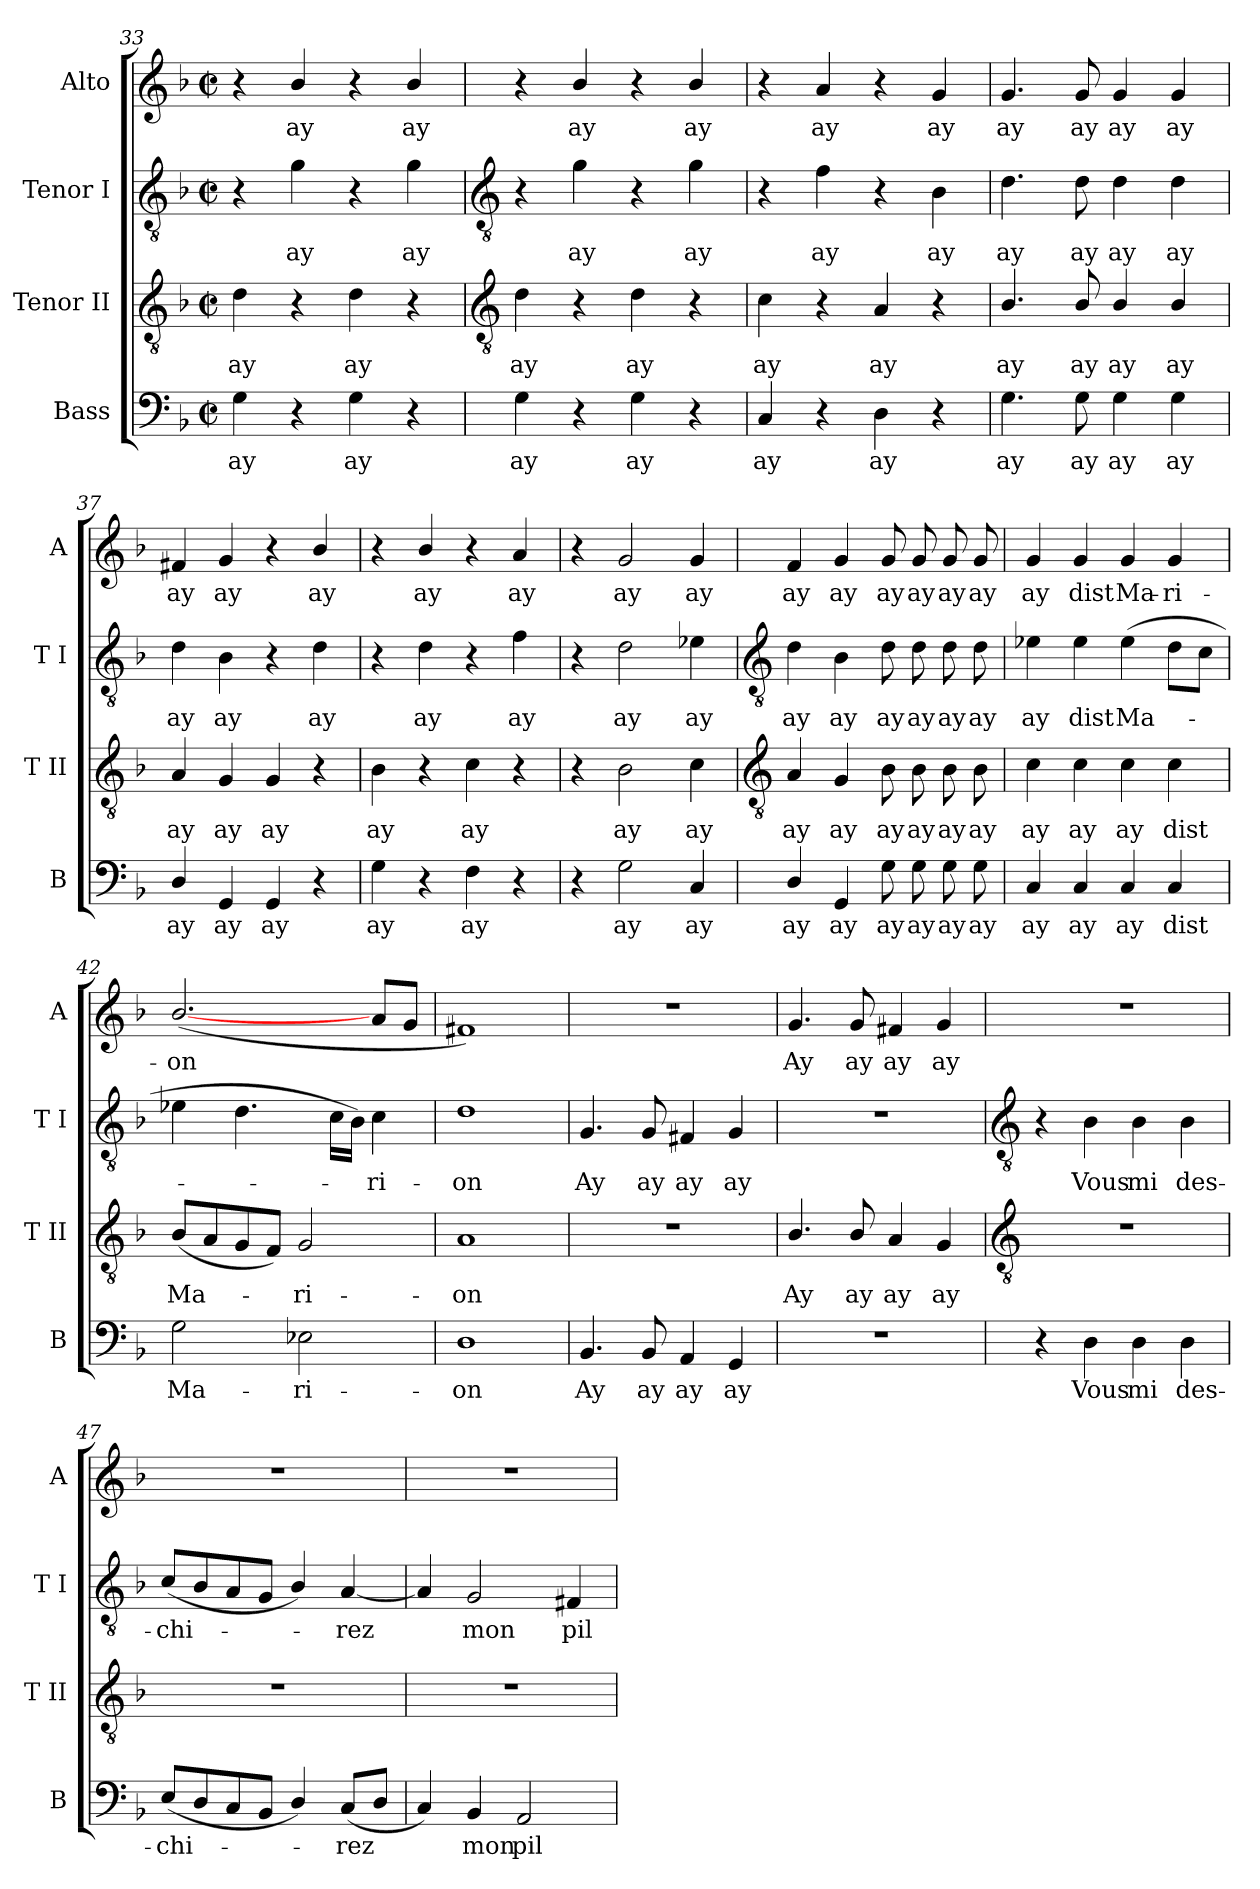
**kern	**text	**kern	**text	**kern	**text	**kern	**text
*part4	*part4	*part3	*part3	*part2	*part2	*part1	*part1
*staff4	*staff4	*staff3	*staff3	*staff2	*staff2	*staff1	*staff1
*I"Bass	*	*I"Tenor II	*	*I"Tenor I	*	*I"Alto	*
*I'B	*	*I'T II	*	*I'T I	*	*I'A	*
*clefF4	*	*clefGv2	*	*clefGv2	*	*clefG2	*
*k[b-]	*	*k[b-]	*	*k[b-]	*	*k[b-]	*
*F:	*	*F:	*	*F:	*	*F:	*
*M2/2	*	*M2/2	*	*M2/2	*	*M2/2	*
*met(c|)	*	*met(c|)	*	*met(c|)	*	*met(c|)	*
=33	=33	=33	=33	=33	=33	=33	=33
!	!LO:LY:b	!	!LO:LY:b	!	!	!	!
4G	ay	4d	ay	4r	.	4r	.
!	!	!	!	!	!LO:LY:b	!	!LO:LY:b
4r	.	4r	.	4g	ay	4b-/	ay
!	!LO:LY:b	!	!LO:LY:b	!	!	!	!
4G	ay	4d	ay	4r	.	4r	.
!	!	!	!	!	!LO:LY:b	!	!LO:LY:b
4r	.	4r	.	4g	ay	4b-/	ay
!!LO:LB:g=z
=34	=34	=34	=34	=34	=34	=34	=34
*	*	*clefGv2	*	*clefGv2	*	*	*
!	!LO:LY:b	!	!LO:LY:b	!	!	!	!
4G	ay	4d	ay	4r	.	4r	.
!	!	!	!	!	!LO:LY:b	!	!LO:LY:b
4r	.	4r	.	4g	ay	4b-/	ay
!	!LO:LY:b	!	!LO:LY:b	!	!	!	!
4G	ay	4d	ay	4r	.	4r	.
!	!	!	!	!	!LO:LY:b	!	!LO:LY:b
4r	.	4r	.	4g	ay	4b-/	ay
=35	=35	=35	=35	=35	=35	=35	=35
!	!LO:LY:b	!	!LO:LY:b	!	!	!	!
4C	ay	4c	ay	4r	.	4r	.
!	!	!	!	!	!LO:LY:b	!	!LO:LY:b
4r	.	4r	.	4f	ay	4a	ay
!	!LO:LY:b	!	!LO:LY:b	!	!	!	!
4D	ay	4A	ay	4r	.	4r	.
!	!	!	!	!	!LO:LY:b	!	!LO:LY:b
4r	.	4r	.	4B-	ay	4g	ay
=36	=36	=36	=36	=36	=36	=36	=36
!	!LO:LY:b	!	!LO:LY:b	!	!LO:LY:b	!	!LO:LY:b
4.G	ay	4.B-/	ay	4.d	ay	4.g	ay
!	!LO:LY:b	!	!LO:LY:b	!	!LO:LY:b	!	!LO:LY:b
8G	ay	8B-/	ay	8d	ay	8g	ay
!	!LO:LY:b	!	!LO:LY:b	!	!LO:LY:b	!	!LO:LY:b
4G	ay	4B-/	ay	4d	ay	4g	ay
!	!LO:LY:b	!	!LO:LY:b	!	!LO:LY:b	!	!LO:LY:b
4G	ay	4B-/	ay	4d	ay	4g	ay
=37	=37	=37	=37	=37	=37	=37	=37
!	!LO:LY:b	!	!LO:LY:b	!	!LO:LY:b	!	!LO:LY:b
4D/	ay	4A	ay	4d	ay	4f#X	ay
!	!LO:LY:b	!	!LO:LY:b	!	!LO:LY:b	!	!LO:LY:b
4GG	ay	4G	ay	4B-	ay	4g	ay
!	!LO:LY:b	!	!LO:LY:b	!	!	!	!
4GG	ay	4G	ay	4r	.	4r	.
!	!	!	!	!	!LO:LY:b	!	!LO:LY:b
4r	.	4r	.	4d	ay	4b-/	ay
=38	=38	=38	=38	=38	=38	=38	=38
!	!LO:LY:b	!	!LO:LY:b	!	!	!	!
4G	ay	4B-	ay	4r	.	4r	.
!	!	!	!	!	!LO:LY:b	!	!LO:LY:b
4r	.	4r	.	4d	ay	4b-/	ay
!	!LO:LY:b	!	!LO:LY:b	!	!	!	!
4F	ay	4c	ay	4r	.	4r	.
!	!	!	!	!	!LO:LY:b	!	!LO:LY:b
4r	.	4r	.	4f	ay	4a	ay
=39	=39	=39	=39	=39	=39	=39	=39
4r	.	4r	.	4r	.	4r	.
!	!LO:LY:b	!	!LO:LY:b	!	!LO:LY:b	!	!LO:LY:b
2G	ay	2B-	ay	2d	ay	2g	ay
!	!LO:LY:b	!	!LO:LY:b	!	!LO:LY:b	!	!LO:LY:b
4C	ay	4c	ay	4e-X	ay	4g	ay
!!LO:LB:g=z
=40	=40	=40	=40	=40	=40	=40	=40
*	*	*clefGv2	*	*clefGv2	*	*	*
!	!LO:LY:b	!	!LO:LY:b	!	!LO:LY:b	!	!LO:LY:b
4D/	ay	4A	ay	4d	ay	4f	ay
!	!LO:LY:b	!	!LO:LY:b	!	!LO:LY:b	!	!LO:LY:b
4GG	ay	4G	ay	4B-	ay	4g	ay
!	!LO:LY:b	!	!LO:LY:b	!	!LO:LY:b	!	!LO:LY:b
8G	ay	8B-	ay	8d	ay	8g	ay
!	!LO:LY:b	!	!LO:LY:b	!	!LO:LY:b	!	!LO:LY:b
8G	ay	8B-	ay	8d	ay	8g	ay
!	!LO:LY:b	!	!LO:LY:b	!	!LO:LY:b	!	!LO:LY:b
8G	ay	8B-	ay	8d	ay	8g	ay
!	!LO:LY:b	!	!LO:LY:b	!	!LO:LY:b	!	!LO:LY:b
8G	ay	8B-	ay	8d	ay	8g	ay
=41	=41	=41	=41	=41	=41	=41	=41
!	!LO:LY:b	!	!LO:LY:b	!	!LO:LY:b	!	!LO:LY:b
4C	ay	4c	ay	4e-X	ay	4g	ay
!	!LO:LY:b	!	!LO:LY:b	!	!LO:LY:b	!	!LO:LY:b
4C	ay	4c	ay	4e-	dist	4g	dist
!	!LO:LY:b	!	!LO:LY:b	!	!LO:LY:b	!	!LO:LY:b
4C	ay	4c	ay	(>4e-	Ma-	4g	Ma-
!	!LO:LY:b	!	!LO:LY:b	!	!	!	!LO:LY:b
4C	dist	4c	dist	8dL	.	4g	-ri-
.	.	.	.	8cJ	.	.	.
=42	=42	=42	=42	=42	=42	=42	=42
!	!LO:LY:b	!	!LO:LY:b	!	!	!	!LO:LY:b
2G	Ma-	(<8B-L	Ma-	4e-X	.	(<[2.b-/	-on
.	.	8A	.	.	.	.	.
.	.	8G	.	4.d	.	.	.
.	.	8FJ)	.	.	.	.	.
!	!LO:LY:b	!	!LO:LY:b	!	!	!	!
2E-X	-ri-	2G	ri-	.	.	.	.
.	.	.	.	16cLL	.	.	.
.	.	.	.	16B-JJ)	.	.	.
!	!	!	!	!	!LO:LY:b	!	!
.	.	.	.	4c	ri-	8aL	.
.	.	.	.	.	.	8gJ	.
=43	=43	=43	=43	=43	=43	=43	=43
!	!LO:LY:b	!	!LO:LY:b	!	!LO:LY:b	!	!
1D	-on	1A	-on	1d	-on	1f#X)	.
=44	=44	=44	=44	=44	=44	=44	=44
!	!LO:LY:b	!	!	!	!LO:LY:b	!	!
4.BB-	Ay	1r	.	4.G	Ay	1r	.
!	!LO:LY:b	!	!	!	!LO:LY:b	!	!
8BB-	ay	.	.	8G	ay	.	.
!	!LO:LY:b	!	!	!	!LO:LY:b	!	!
4AA	ay	.	.	4F#X	ay	.	.
!	!LO:LY:b	!	!	!	!LO:LY:b	!	!
4GG	ay	.	.	4G	ay	.	.
=45	=45	=45	=45	=45	=45	=45	=45
!	!	!	!LO:LY:b	!	!	!	!LO:LY:b
1r	.	4.B-/	Ay	1r	.	4.g	Ay
!	!	!	!LO:LY:b	!	!	!	!LO:LY:b
.	.	8B-/	ay	.	.	8g	ay
!	!	!	!LO:LY:b	!	!	!	!LO:LY:b
.	.	4A	ay	.	.	4f#X	ay
!	!	!	!LO:LY:b	!	!	!	!LO:LY:b
.	.	4G	ay	.	.	4g	ay
!!LO:LB:g=z
=46	=46	=46	=46	=46	=46	=46	=46
*	*	*clefGv2	*	*clefGv2	*	*	*
4r	.	1r	.	4r	.	1r	.
!	!LO:LY:b	!	!	!	!LO:LY:b	!	!
4D	Vous	.	.	4B-	Vous	.	.
!	!LO:LY:b	!	!	!	!LO:LY:b	!	!
4D	mi	.	.	4B-	mi	.	.
!	!LO:LY:b	!	!	!	!LO:LY:b	!	!
4D	des-	.	.	4B-	des-	.	.
=47	=47	=47	=47	=47	=47	=47	=47
!	!LO:LY:b	!	!	!	!LO:LY:b	!	!
(<8EL	-chi-	1r	.	(<8cL	-chi-	1r	.
8D	.	.	.	8B-	.	.	.
8C	.	.	.	8A	.	.	.
8BB-J	.	.	.	8GJ	.	.	.
4D/)	.	.	.	4B-/)	.	.	.
!	!LO:LY:b	!	!	!	!LO:LY:b	!	!
(<8CL	rez	.	.	[4A	rez	.	.
8DJ	.	.	.	.	.	.	.
=48	=48	=48	=48	=48	=48	=48	=48
4C)	.	1r	.	4A]	.	1r	.
!	!LO:LY:b	!	!	!	!LO:LY:b	!	!
4BB-	mon	.	.	2G	mon	.	.
!	!LO:LY:b	!	!	!	!	!	!
2AA	pil-	.	.	.	.	.	.
!	!	!	!	!	!LO:LY:b	!	!
.	.	.	.	4F#X	pil-	.	.
=	=	=	=	=	=	=	=
*-	*-	*-	*-	*-	*-	*-	*-
